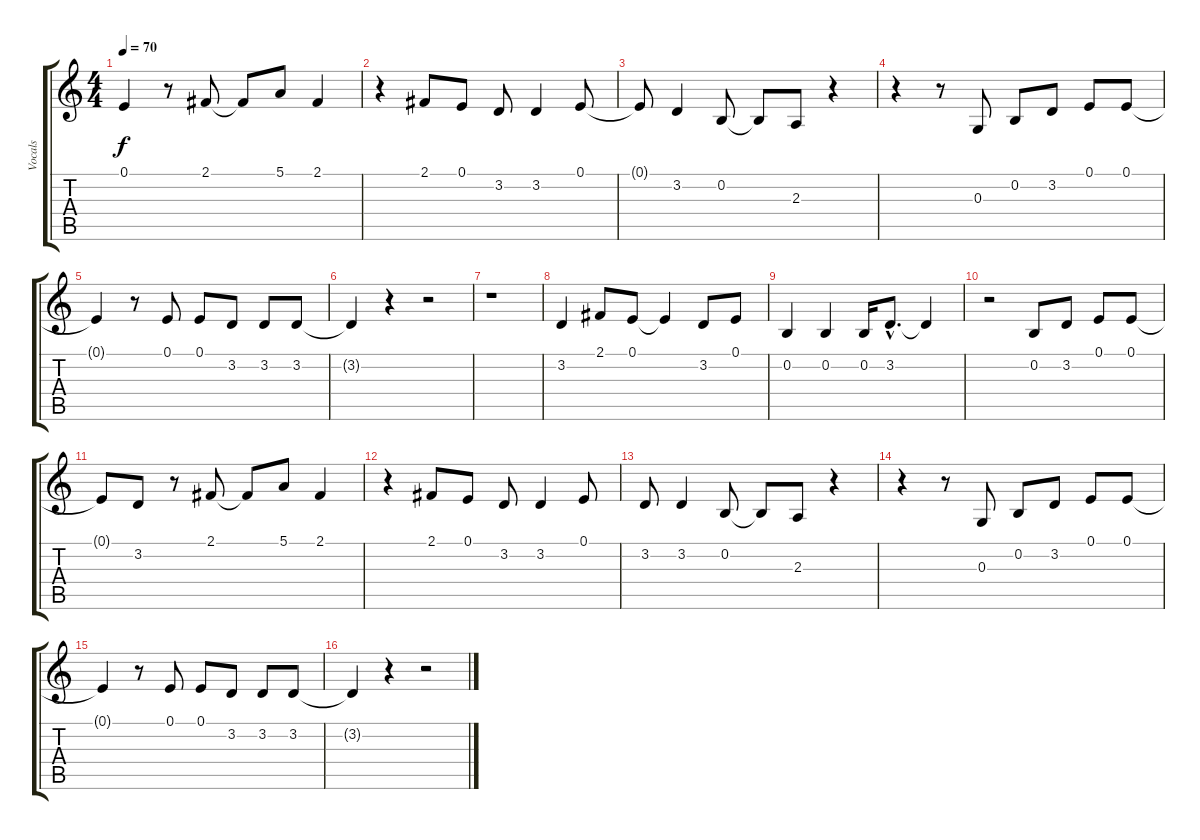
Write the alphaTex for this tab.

\track ("Vocals" "Vocals") {instrument lead6voice}
\staff {score tabs}
\tuning (E4 B3 G3 D3 A2 E2) {hide}
\ts (4 4)
\tempo 70
\clef g2
\ks c
0.1{t}.4{dy f} r.8 2.1.8 2.1{t}.8 5.1.8 2.1.4 |
r.4 2.1.8 0.1.8 3.2.8 3.2.4 0.1.8 |
0.1{t}.8 3.2.4 0.2.8 0.2{t}.8 2.3.8 r.4 |
r.4 r.8 0.3.8 0.2.8 3.2.8 0.1.8 0.1.8 |
0.1{t}.4 r.8 0.1.8 0.1.8 3.2.8 3.2.8 3.2.8 |
3.2{t}.4 r.4 r.2 |
r.1 |
3.2.4 2.1.8 0.1.8 0.1{t}.4 3.2.8 0.1.8 |
0.2.4 0.2.4 0.2.16 3.2{hac}.8{d} 3.2{t}.4 |
r.2 0.2.8 3.2.8 0.1.8 0.1.8 |
0.1{t}.8 3.2.8 r.8 2.1.8 2.1{t}.8 5.1.8 2.1.4 |
r.4 2.1.8 0.1.8 3.2.8 3.2.4 0.1.8 |
3.2.8 3.2.4 0.2.8 0.2{t}.8 2.3.8 r.4 |
r.4 r.8 0.3.8 0.2.8 3.2.8 0.1.8 0.1.8 |
0.1{t}.4 r.8 0.1.8 0.1.8 3.2.8 3.2.8 3.2.8 |
3.2{t}.4 r.4 r.2
